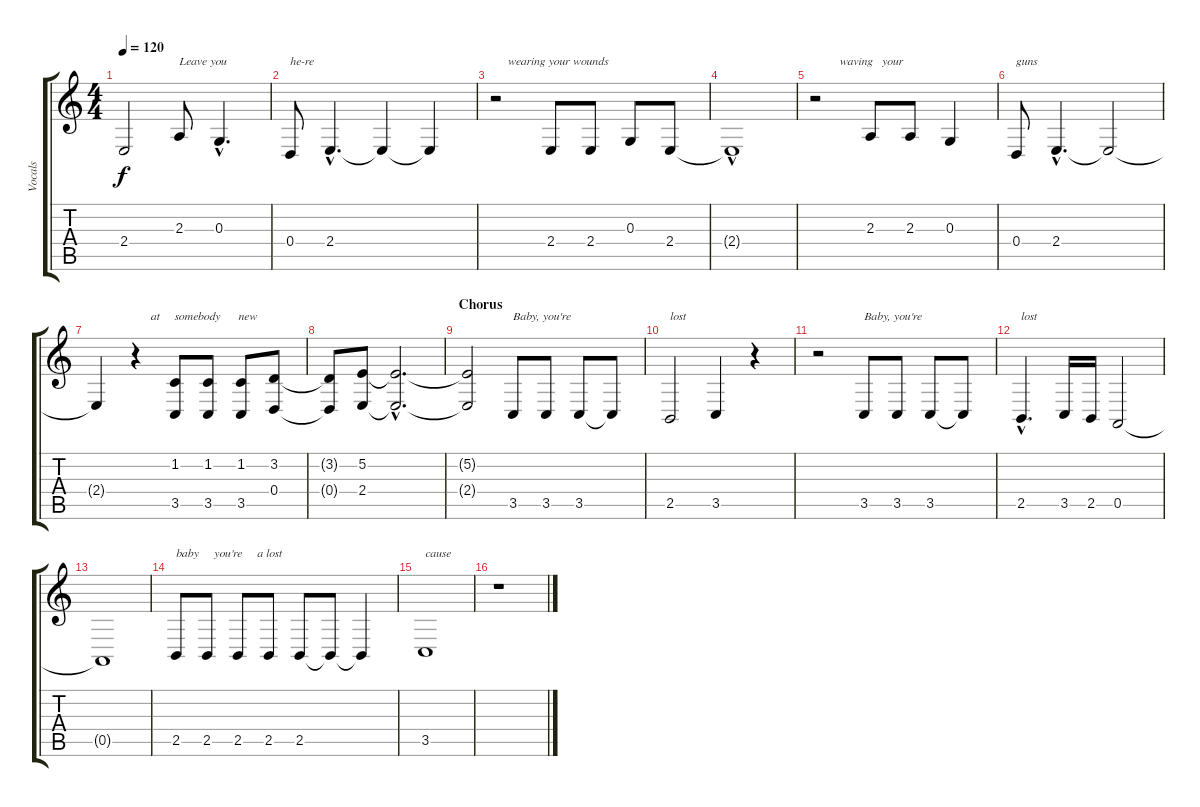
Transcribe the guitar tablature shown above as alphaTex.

\track ("Vocals" "Vocals") {instrument altosax}
\staff {score tabs}
\tuning (E4 B3 G3 D3 A2 E2) {hide}
\ts (4 4)
\tempo 120
\clef g2
\ks c
2.4{t}.2{dy f} 2.3.8{txt "Leave you"} 0.3{hac}.4{d} |
0.4.8{txt "he-re"} 2.4{hac}.4{d} 2.4{t}.4 2.4{t}.4 |
r.2{txt "    wearing your wounds"} 2.4.8 2.4.8 0.3.8 2.4.8 |
2.4{hac t}.1 |
r.2{txt "        waving   your "} 2.3.8 2.3.8 0.3.4 |
0.4.8{txt "guns"} 2.4{hac}.4{d} 2.4{t}.2 |
2.4{t}.4 r.4{txt "     at     somebody      new"} (1.2 3.5).8 (1.2 3.5).8 (1.2 3.5).8 (3.2 0.4).8 |
(3.2{t} 0.4{t}).8 (5.2 2.4).8 (5.2{hac t} 2.4{hac t}).2{d} |
\section ("" "Chorus")
(5.2{t} 2.4{t}).2 3.5.8{txt "Baby, you're"} 3.5.8 3.5.8 3.5{t}.8 |
2.5.2{txt "lost"} 3.5.4 r.4 |
r.2 3.5.8{txt "Baby, you're"} 3.5.8 3.5.8 3.5{t}.8 |
2.5{hac}.4{d txt "lost"} 3.5.16 2.5.16 0.5.2 |
0.5{t}.1 |
2.5.8{txt "baby     you're     a lost"} 2.5.8 2.5.8 2.5.8 2.5.8 2.5{t}.8 2.5{t}.4 |
3.5.1{txt "cause"} |
r.1
